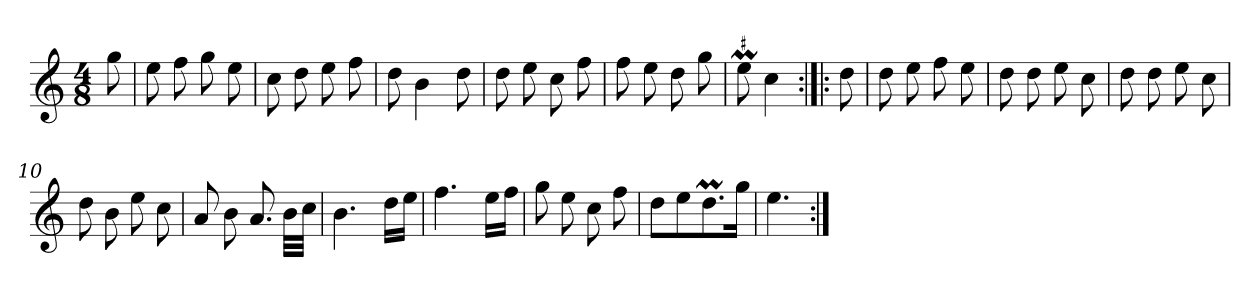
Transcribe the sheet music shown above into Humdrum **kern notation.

**kern
*part1
*staff1
*clefG2
*k[]
*C:
*M4/8
*MM60
=
8gg
=1
8ee
8ff
8gg
8ee
=2
8cc
8dd
8ee
8ff
=3
8dd
4b
8dd
=4
8dd
8ee
8cc
8ff
=5
8ff
8ee
8dd
8gg
=6
!LO:MOR:acc=#
8eeM
4cc
=:|!|:
8dd
=7
8dd
8ee
8ff
8ee
=8
8dd
8dd
8ee
8cc
=9
8dd
8dd
8ee
8cc
=10
8dd
8b
8ee
8cc
=11
8a
8b
8.a
32b\LLL
32cc\JJJ
=12
4.b
16dd\LL
16ee\JJ
=13
4.ff
16ee\LL
16ff\JJ
=14
8gg
8ee
8cc
8ff
=15
8dd
8ee
8.ddM
16ggJk
=16
4.ee
=:|!
*-
